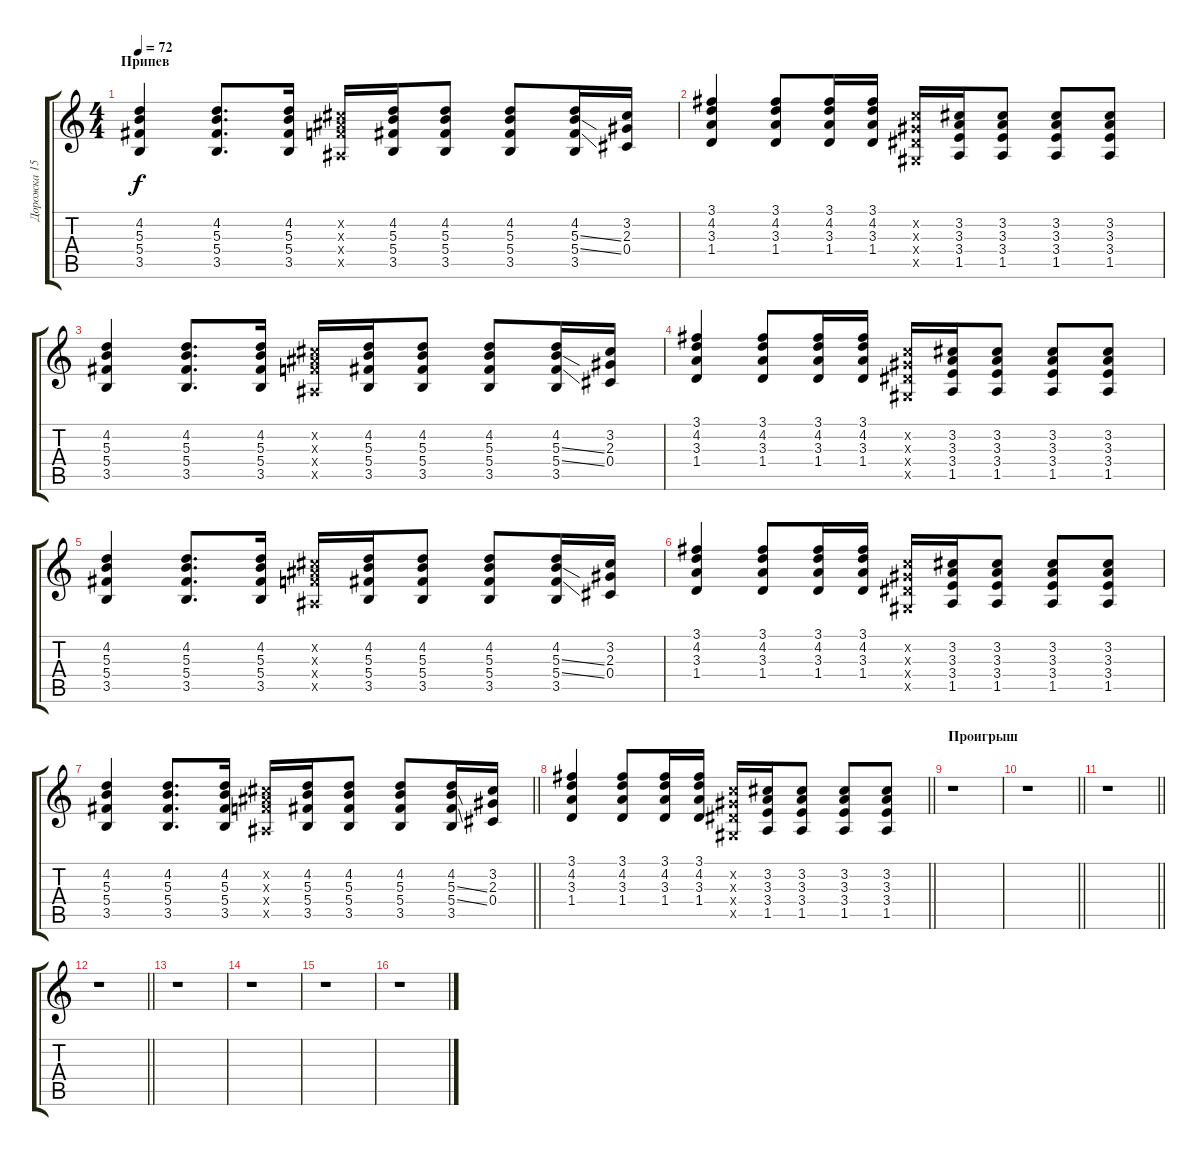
\track ("Дорожка 15" "Дорожка 15") {instrument acousticguitarsteel}
\staff {score tabs}
\tuning (Eb4 Bb3 Gb3 Db3 Ab2 Db2) {hide}
\ts (4 4)
\section ("" "Припев")
\tempo 72
\clef g2
\ks c
(4.2 5.3 5.4 3.5).4{dy f} (4.2 5.3 5.4 3.5).8{d} (4.2 5.3 5.4 3.5).16 (3.2{x} 4.3{x} 4.4{x} 2.5{x}).16 (4.2 5.3 5.4 3.5).16 (4.2 5.3 5.4 3.5).8 (4.2 5.3 5.4 3.5).8 (4.2 5.3{ss} 5.4{ss} 3.5).16 (3.2 2.3 0.4).16 |
(3.1 4.2 3.3 1.4).4 (3.1 4.2 3.3 1.4).8 (3.1 4.2 3.3 1.4).16 (3.1 4.2 3.3 1.4).16 (2.2{x} 2.3{x} 2.4{x} 0.5{x}).16 (3.2 3.3 3.4 1.5).16 (3.2 3.3 3.4 1.5).8 (3.2 3.3 3.4 1.5).8 (3.2 3.3 3.4 1.5).8 |
(4.2 5.3 5.4 3.5).4 (4.2 5.3 5.4 3.5).8{d} (4.2 5.3 5.4 3.5).16 (3.2{x} 4.3{x} 4.4{x} 2.5{x}).16 (4.2 5.3 5.4 3.5).16 (4.2 5.3 5.4 3.5).8 (4.2 5.3 5.4 3.5).8 (4.2 5.3{ss} 5.4{ss} 3.5).16 (3.2 2.3 0.4).16 |
(3.1 4.2 3.3 1.4).4 (3.1 4.2 3.3 1.4).8 (3.1 4.2 3.3 1.4).16 (3.1 4.2 3.3 1.4).16 (2.2{x} 2.3{x} 2.4{x} 0.5{x}).16 (3.2 3.3 3.4 1.5).16 (3.2 3.3 3.4 1.5).8 (3.2 3.3 3.4 1.5).8 (3.2 3.3 3.4 1.5).8 |
(4.2 5.3 5.4 3.5).4 (4.2 5.3 5.4 3.5).8{d} (4.2 5.3 5.4 3.5).16 (3.2{x} 4.3{x} 4.4{x} 2.5{x}).16 (4.2 5.3 5.4 3.5).16 (4.2 5.3 5.4 3.5).8 (4.2 5.3 5.4 3.5).8 (4.2 5.3{ss} 5.4{ss} 3.5).16 (3.2 2.3 0.4).16 |
(3.1 4.2 3.3 1.4).4 (3.1 4.2 3.3 1.4).8 (3.1 4.2 3.3 1.4).16 (3.1 4.2 3.3 1.4).16 (2.2{x} 2.3{x} 2.4{x} 0.5{x}).16 (3.2 3.3 3.4 1.5).16 (3.2 3.3 3.4 1.5).8 (3.2 3.3 3.4 1.5).8 (3.2 3.3 3.4 1.5).8 |
\barLineRight lightlight
(4.2 5.3 5.4 3.5).4 (4.2 5.3 5.4 3.5).8{d} (4.2 5.3 5.4 3.5).16 (3.2{x} 4.3{x} 4.4{x} 2.5{x}).16 (4.2 5.3 5.4 3.5).16 (4.2 5.3 5.4 3.5).8 (4.2 5.3 5.4 3.5).8 (4.2 5.3{ss} 5.4{ss} 3.5).16 (3.2 2.3 0.4).16 |
\barLineRight lightlight
(3.1 4.2 3.3 1.4).4 (3.1 4.2 3.3 1.4).8 (3.1 4.2 3.3 1.4).16 (3.1 4.2 3.3 1.4).16 (2.2{x} 2.3{x} 2.4{x} 0.5{x}).16 (3.2 3.3 3.4 1.5).16 (3.2 3.3 3.4 1.5).8 (3.2 3.3 3.4 1.5).8 (3.2 3.3 3.4 1.5).8 |
\section ("" "Проигрыш")
r.1 |
\barLineRight lightlight
r.1 |
\barLineRight lightlight
r.1 |
\barLineRight lightlight
r.1 |
r.1 |
r.1 |
r.1 |
r.1
